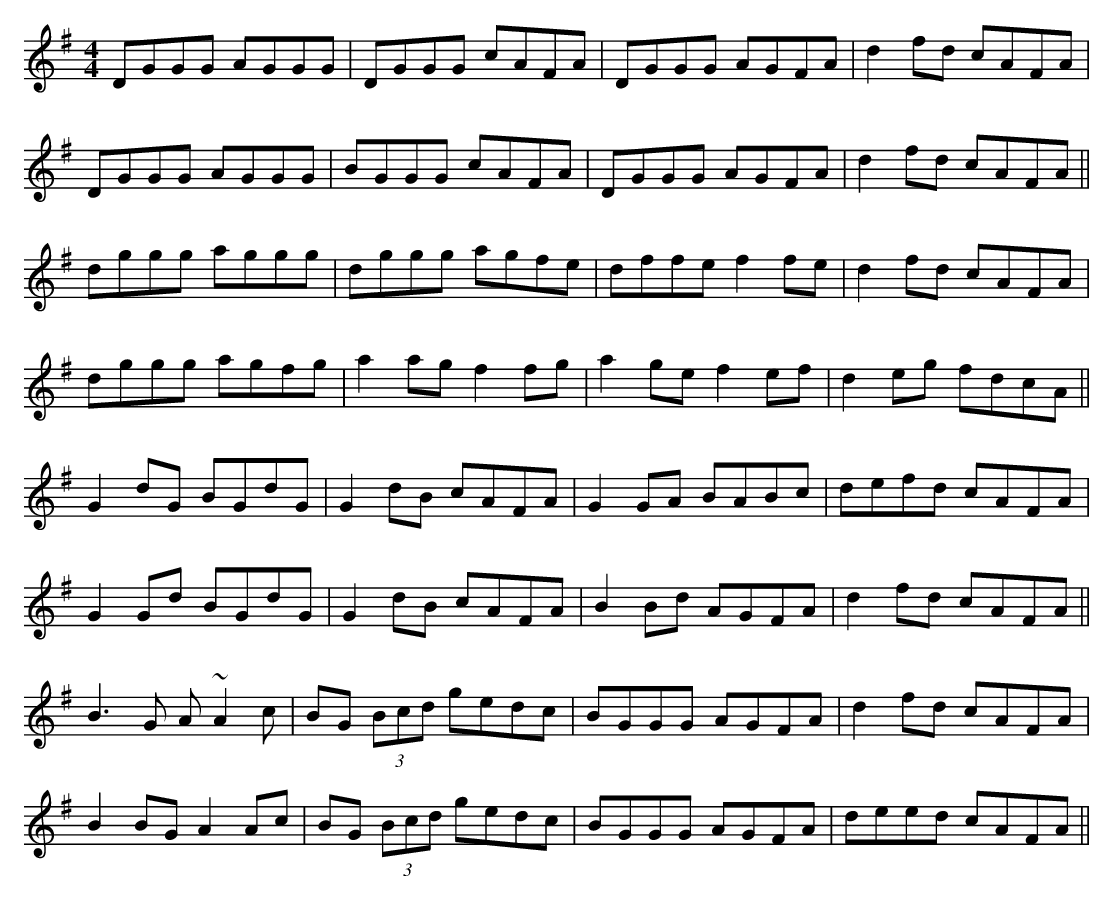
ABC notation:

X:1
M:4/4
K:G
DGGG AGGG|DGGG cAFA|DGGG AGFA|d2 fd cAFA|
DGGG AGGG|BGGG cAFA|DGGG AGFA|d2 fd cAFA||
dggg aggg|dggg agfe|dffe f2 fe|d2 fd cAFA|
dggg agfg|a2 ag f2 fg|a2 ge f2 ef|d2 eg fdcA||
G2 dG BGdG|G2 dB cAFA|G2 GA BABc|defd cAFA|
G2 Gd BGdG|G2 dB cAFA|B2 Bd AGFA|d2 fd cAFA||
B3 G A ~A2c|BG (3Bcd gedc|BGGG AGFA|d2 fd cAFA|
B2 BG A2 Ac|BG (3Bcd gedc|BGGG AGFA|deed cAFA||
